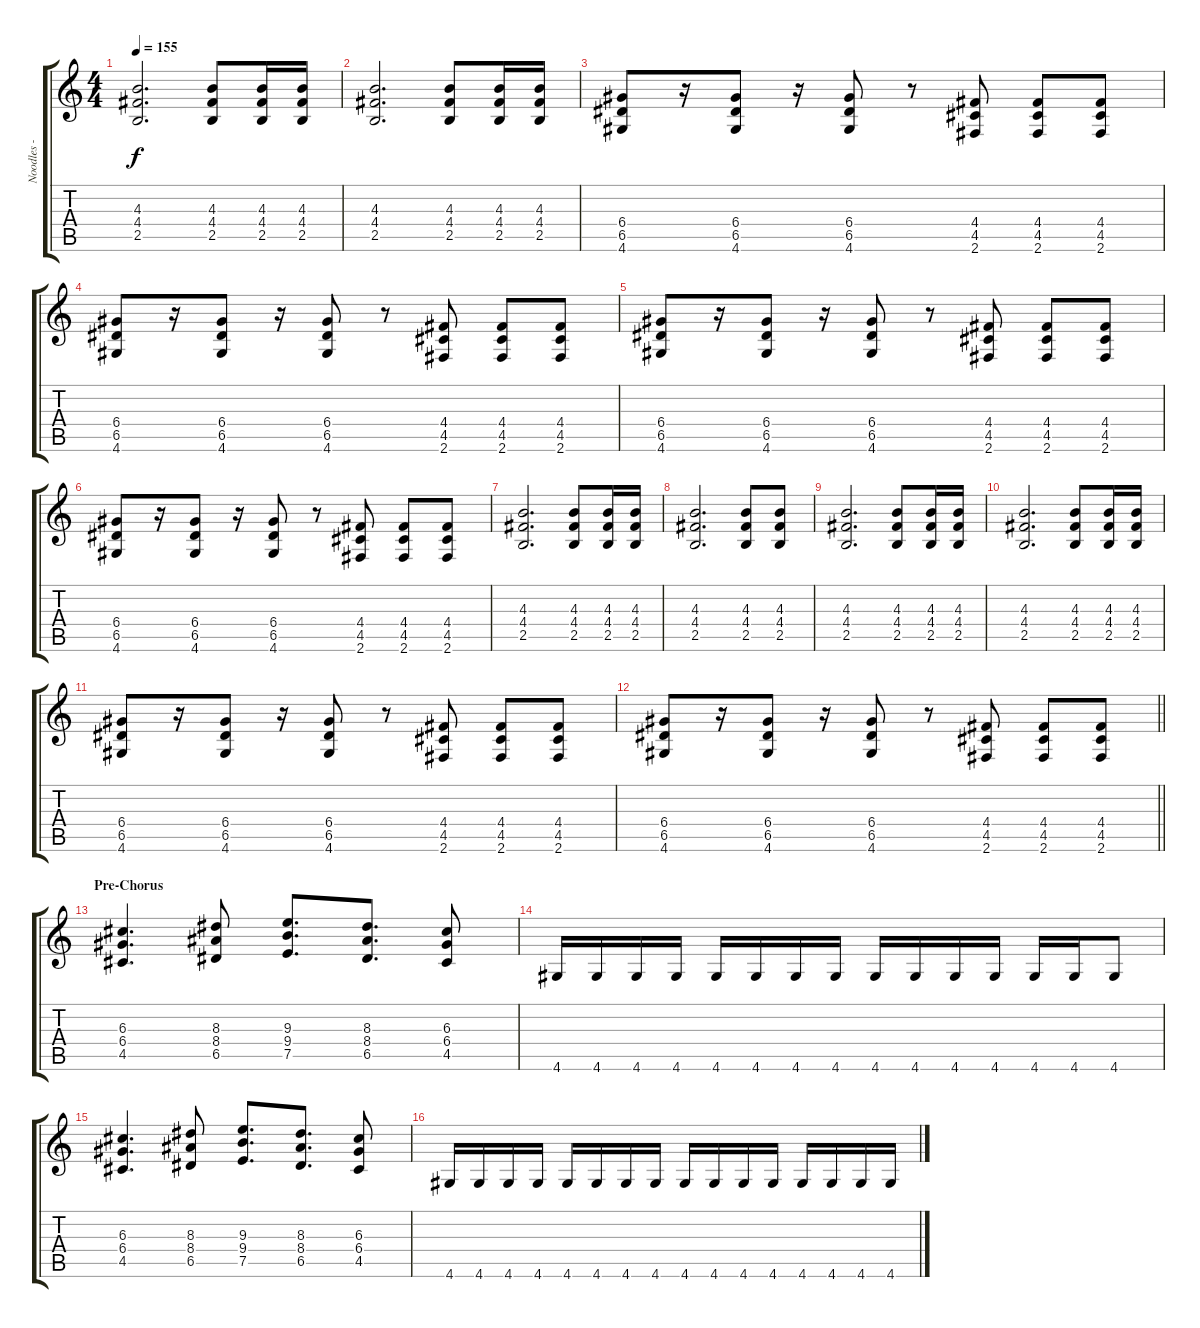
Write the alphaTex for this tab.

\track ("Noodles - Guitar 2" "Noodles - ") {instrument distortionguitar}
\staff {score tabs}
\tuning (E4 B3 G3 D3 A2 E2) {hide}
\ts (4 4)
\tempo 155
\clef g2
\ks c
(4.3 4.4 2.5).2{d dy f} (4.3 4.4 2.5).8 (4.3 4.4 2.5).16 (4.3 4.4 2.5).16 |
(4.3 4.4 2.5).2{d} (4.3 4.4 2.5).8 (4.3 4.4 2.5).16 (4.3 4.4 2.5).16 |
(6.4 6.5 4.6).8{volume 14} r.16 (6.4 6.5 4.6).8 r.16 (6.4 6.5 4.6).8 r.8 (4.4 4.5 2.6).8 (4.4 4.5 2.6).8 (4.4 4.5 2.6).8 |
(6.4 6.5 4.6).8 r.16 (6.4 6.5 4.6).8 r.16 (6.4 6.5 4.6).8 r.8 (4.4 4.5 2.6).8 (4.4 4.5 2.6).8 (4.4 4.5 2.6).8 |
(6.4 6.5 4.6).8 r.16 (6.4 6.5 4.6).8 r.16 (6.4 6.5 4.6).8 r.8 (4.4 4.5 2.6).8 (4.4 4.5 2.6).8 (4.4 4.5 2.6).8 |
(6.4 6.5 4.6).8 r.16 (6.4 6.5 4.6).8 r.16 (6.4 6.5 4.6).8 r.8 (4.4 4.5 2.6).8 (4.4 4.5 2.6).8 (4.4 4.5 2.6).8 |
(4.3 4.4 2.5).2{d} (4.3 4.4 2.5).8 (4.3 4.4 2.5).16 (4.3 4.4 2.5).16 |
(4.3 4.4 2.5).2{d} (4.3 4.4 2.5).8 (4.3 4.4 2.5).8 |
(4.3 4.4 2.5).2{d} (4.3 4.4 2.5).8 (4.3 4.4 2.5).16 (4.3 4.4 2.5).16 |
(4.3 4.4 2.5).2{d} (4.3 4.4 2.5).8 (4.3 4.4 2.5).16 (4.3 4.4 2.5).16 |
(6.4 6.5 4.6).8{volume 16} r.16 (6.4 6.5 4.6).8 r.16 (6.4 6.5 4.6).8 r.8 (4.4 4.5 2.6).8 (4.4 4.5 2.6).8 (4.4 4.5 2.6).8 |
\barLineRight lightlight
(6.4 6.5 4.6).8 r.16 (6.4 6.5 4.6).8 r.16 (6.4 6.5 4.6).8 r.8 (4.4 4.5 2.6).8 (4.4 4.5 2.6).8 (4.4 4.5 2.6).8 |
\section ("" "Pre-Chorus")
(6.3 6.4 4.5).4{d} (8.3 8.4 6.5).8 (9.3 9.4 7.5).8{d} (8.3 8.4 6.5).8{d} (6.3 6.4 4.5).8 |
4.6.16 4.6.16 4.6.16 4.6.16 4.6.16 4.6.16 4.6.16 4.6.16 4.6.16 4.6.16 4.6.16 4.6.16 4.6.16 4.6.16 4.6.8 |
(6.3 6.4 4.5).4{d} (8.3 8.4 6.5).8 (9.3 9.4 7.5).8{d} (8.3 8.4 6.5).8{d} (6.3 6.4 4.5).8 |
4.6.16 4.6.16 4.6.16 4.6.16 4.6.16 4.6.16 4.6.16 4.6.16 4.6.16 4.6.16 4.6.16 4.6.16 4.6.16 4.6.16 4.6.16 4.6.16
